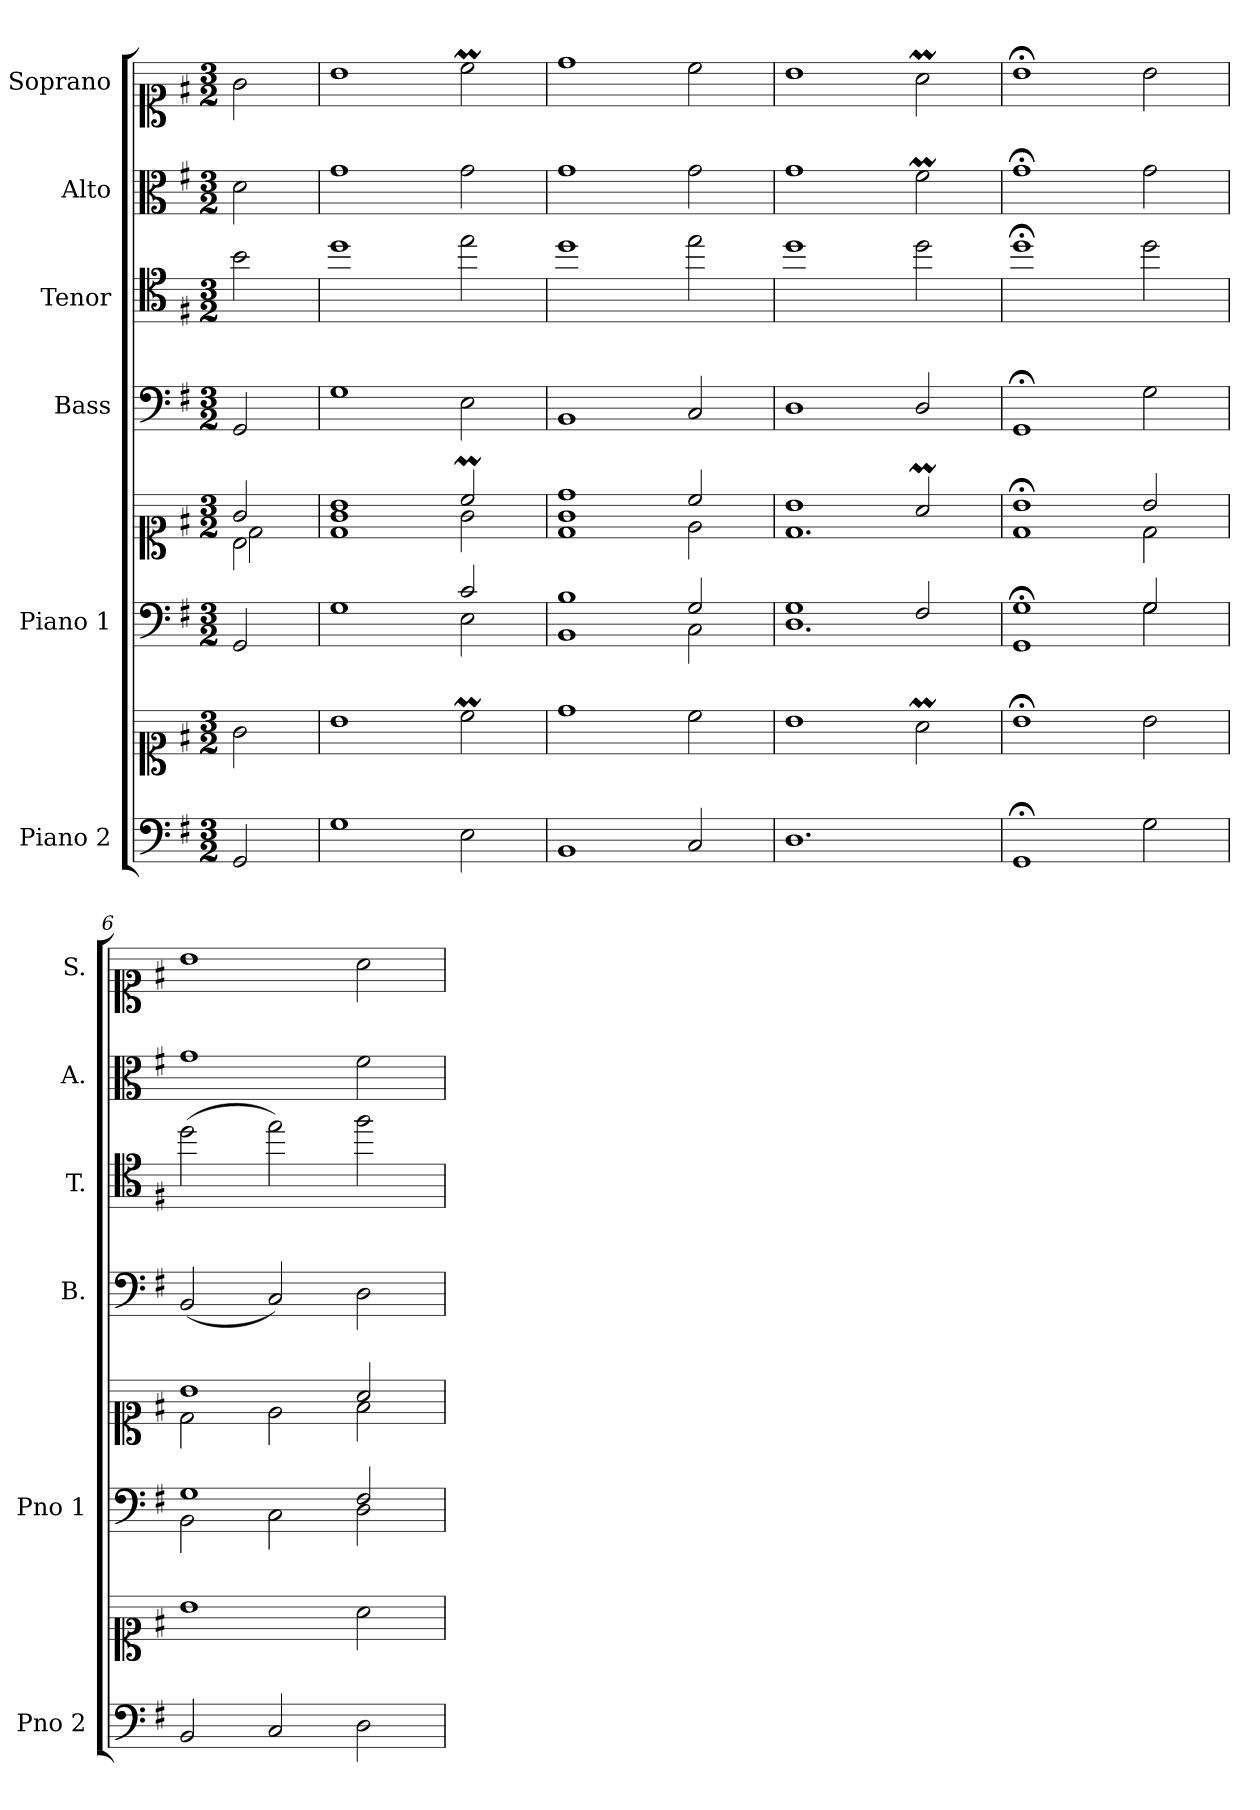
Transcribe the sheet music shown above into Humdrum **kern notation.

**kern	**kern	**kern	**kern	**kern	**kern	**kern	**kern
*part6	*part6	*part5	*part5	*part4	*part3	*part2	*part1
*staff8	*staff7	*staff6	*staff5	*staff4	*staff3	*staff2	*staff1
*I"Piano 2	*	*I"Piano 1	*	*I"Bass	*I"Tenor	*I"Alto	*I"Soprano
*I'Pno 2	*	*I'Pno 1	*	*I'B.	*I'T.	*I'A.	*I'S.
*clefF4	*clefC1	*clefF4	*clefC1	*clefF4	*clefC4	*clefC3	*clefC1
*	*	*	*	*	*ITrd7c12	*	*
*k[f#]	*k[f#]	*k[f#]	*k[f#]	*k[f#]	*k[f#]	*k[f#]	*k[f#]
*G:	*G:	*G:	*G:	*G:	*G:	*G:	*G:
*M3/2	*M3/2	*M3/2	*M3/2	*M3/2	*M3/2	*M3/2	*M3/2
=1	=1	=1	=1	=1	=1	=1	=1
*	*	*	*^	*	*	*	*
*	*	*	*	*^	*	*	*	*
2GG/	2g\	2GG/	2g/	2B\	2d\	2GG/	2B\	2d\	2g\
=2	=2	=2	=2	=2	=2	=2	=2	=2	=2
*	*	*^	*	*	*	*	*	*	*
1G\	1b\	1ryy	1G\	1b/	1d\	1g\	1G\	1d\	1g\	1b\
2E\	2ccM\	2c/	2E\	2ccM/	2ryy	2g\	2E\	2e\	2g\	2ccM\
=3	=3	=3	=3	=3	=3	=3	=3	=3	=3	=3
1BB/	1dd\	1B/	1BB\	1dd/	1g\	1d/	1BB/	1d\	1g\	1dd\
2C/	2cc\	2G/	2C\	2cc/	2e\	2ryy	2C/	2e\	2g\	2cc\
*	*	*	*	*	*v	*v	*	*	*	*
=4	=4	=4	=4	=4	=4	=4	=4	=4	=4
1.D/	1b\	1G/	1.D\	1b/	1.d\	1D/	1d\	1g\	1b\
.	2aM\	2F#/	.	2aM/	.	2D/	2d\	2f#m\	2aM\
=5	=5	=5	=5	=5	=5	=5	=5	=5	=5
1GG;/	1b;<\	1G;/	1GG\	1b;</	1d\	1GG;</	1d;<\	1g;<\	1b;<\
2G\	2b\	2G/	2G\	2b/	2d\	2G\	2d\	2g\	2b\
=6	=6	=6	=6	=6	=6	=6	=6	=6	=6
2BB/	1b\	1G/	2BB\	1b/	2d\	(2BB/	(2d\	1g\	1b\
2C/	.	.	2C\	.	2e\	2C/)	2e\)	.	.
2D\	2a\	2F#/	2D\	2a/	2f#\	2D\	2f#\	2f#\	2a\
*	*	*v	*v	*	*	*	*	*	*
*	*	*	*v	*v	*	*	*	*
=	=	=	=	=	=	=	=
*-	*-	*-	*-	*-	*-	*-	*-
